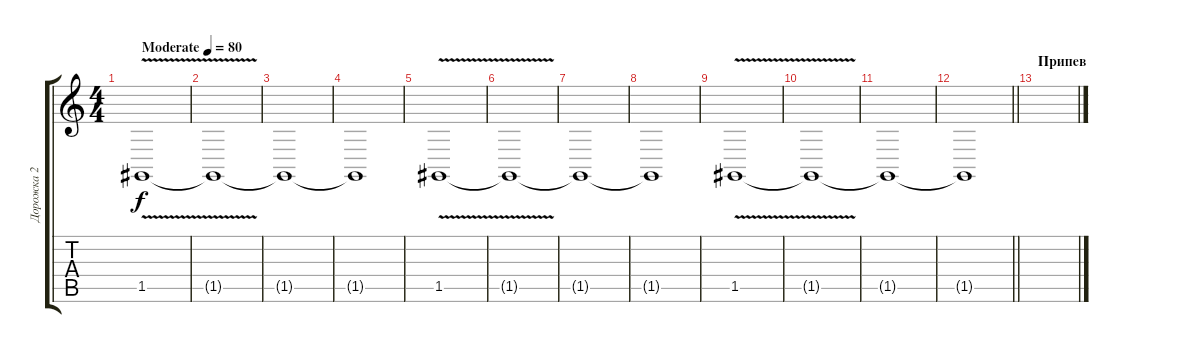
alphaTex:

\track ("Дорожка 2" "Дорожка 2") {instrument synthstrings1}
\staff {score tabs}
\tuning (D4 A3 F3 C3 G2 C2) {hide}
\ts (4 4)
\tempo (80 "Moderate")
\clef g2
\ks c
1.5{v}.1{dy f instrument synthstrings1} |
1.5{t}.1 |
1.5{t}.1 |
1.5{t}.1 |
1.5{v}.1 |
1.5{t}.1 |
1.5{t}.1 |
1.5{t}.1 |
1.5{v}.1 |
1.5{t}.1 |
1.5{t}.1 |
\barLineRight lightlight
1.5{t}.1 |
\section ("" "Припев")
